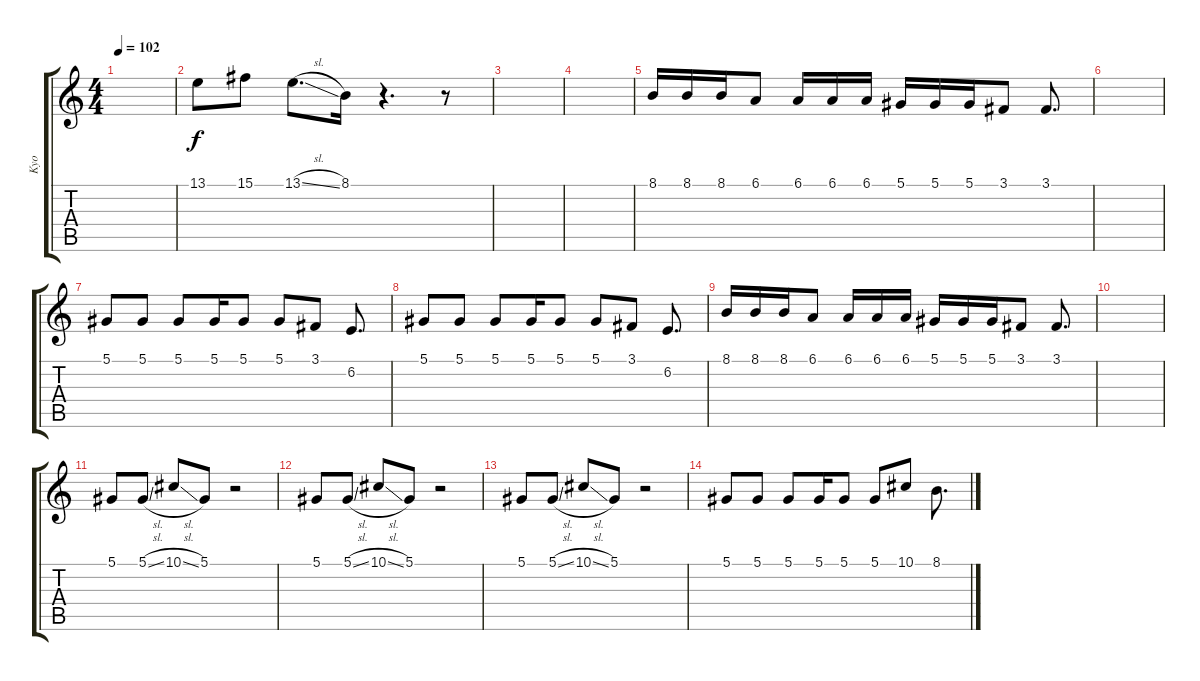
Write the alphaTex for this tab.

\track ("Kyo" "Kyo") {instrument flute}
\staff {score tabs}
\tuning (Eb4 Bb3 Gb3 Db3 Ab2 Db2) {hide}
\ts (4 4)
\tempo 102
\clef g2
\ks c
|
13.1.8 15.1.8 13.1{sl}.8{d} 8.1.16 r.4{d} r.8 |
|
|
8.1.16 8.1.16 8.1.16 6.1.8 6.1.16 6.1.16 6.1.16 5.1.16 5.1.16 5.1.16 3.1.8 3.1.8{d} |
|
5.1.8 5.1.8 5.1.8 5.1.16 5.1.8 5.1.8 3.1.8 6.2.8{d} |
5.1.8 5.1.8 5.1.8 5.1.16 5.1.8 5.1.8 3.1.8 6.2.8{d} |
8.1.16 8.1.16 8.1.16 6.1.8 6.1.16 6.1.16 6.1.16 5.1.16 5.1.16 5.1.16 3.1.8 3.1.8{d} |
|
5.1.8 5.1{sl}.8 10.1{sl}.8 5.1.8 r.2 |
5.1.8 5.1{sl}.8 10.1{sl}.8 5.1.8 r.2 |
5.1.8 5.1{sl}.8 10.1{sl}.8 5.1.8 r.2 |
5.1.8 5.1.8 5.1.8 5.1.16 5.1.8 5.1.8 10.1.8 8.1.8{d}
